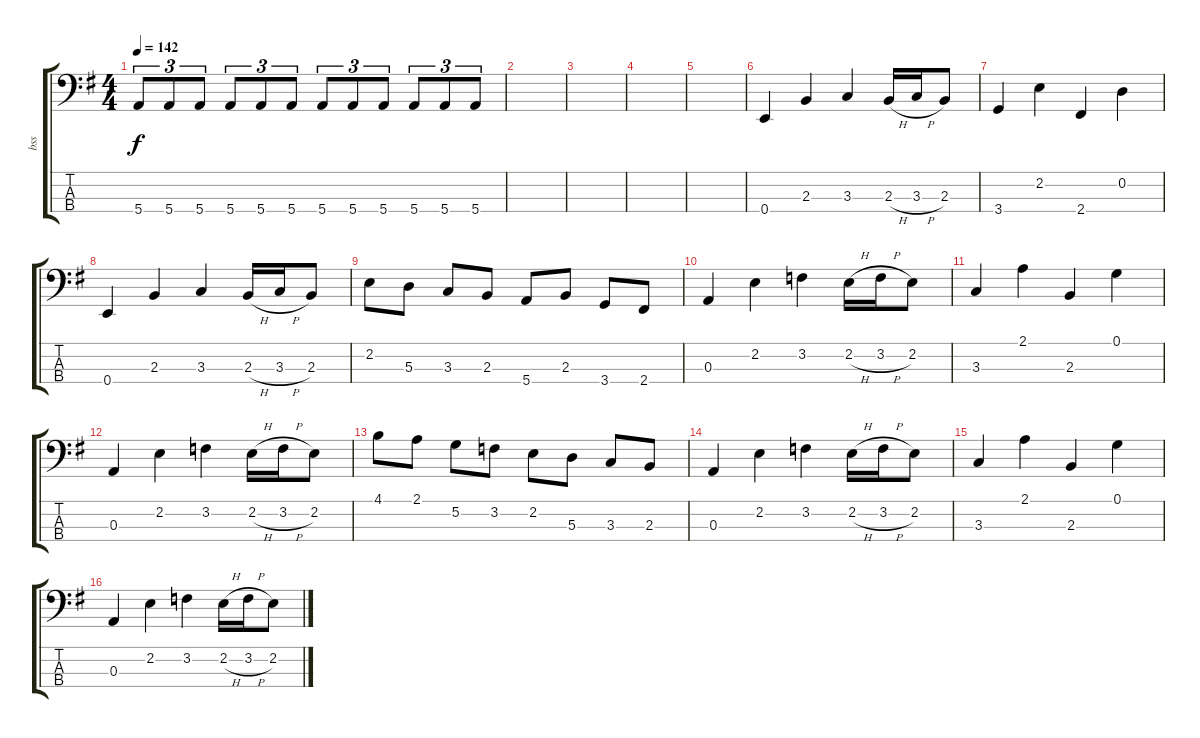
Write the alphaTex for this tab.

\track ("bss" "bss") {instrument electricbassfinger}
\staff {score tabs}
\tuning (G2 D2 A1 E1) {hide}
\ts (4 4)
\tempo 142
\clef f4
\ks g
5.4.8{tu (3 2) dy f} 5.4.8{tu (3 2)} 5.4.8{tu (3 2)} 5.4.8{tu (3 2)} 5.4.8{tu (3 2)} 5.4.8{tu (3 2)} 5.4.8{tu (3 2)} 5.4.8{tu (3 2)} 5.4.8{tu (3 2)} 5.4.8{tu (3 2)} 5.4.8{tu (3 2)} 5.4.8{tu (3 2)} |
|
|
|
|
0.4.4 2.3.4 3.3.4 2.3{h}.16 3.3{h}.16 2.3.8 |
3.4.4 2.2.4 2.4.4 0.2.4 |
0.4.4 2.3.4 3.3.4 2.3{h}.16 3.3{h}.16 2.3.8 |
2.2.8 5.3.8 3.3.8 2.3.8 5.4.8 2.3.8 3.4.8 2.4.8 |
0.3.4 2.2.4 3.2.4 2.2{h}.16 3.2{h}.16 2.2.8 |
3.3.4 2.1.4 2.3.4 0.1.4 |
0.3.4 2.2.4 3.2.4 2.2{h}.16 3.2{h}.16 2.2.8 |
4.1.8 2.1.8 5.2.8 3.2.8 2.2.8 5.3.8 3.3.8 2.3.8 |
0.3.4 2.2.4 3.2.4 2.2{h}.16 3.2{h}.16 2.2.8 |
3.3.4 2.1.4 2.3.4 0.1.4 |
0.3.4 2.2.4 3.2.4 2.2{h}.16 3.2{h}.16 2.2.8
